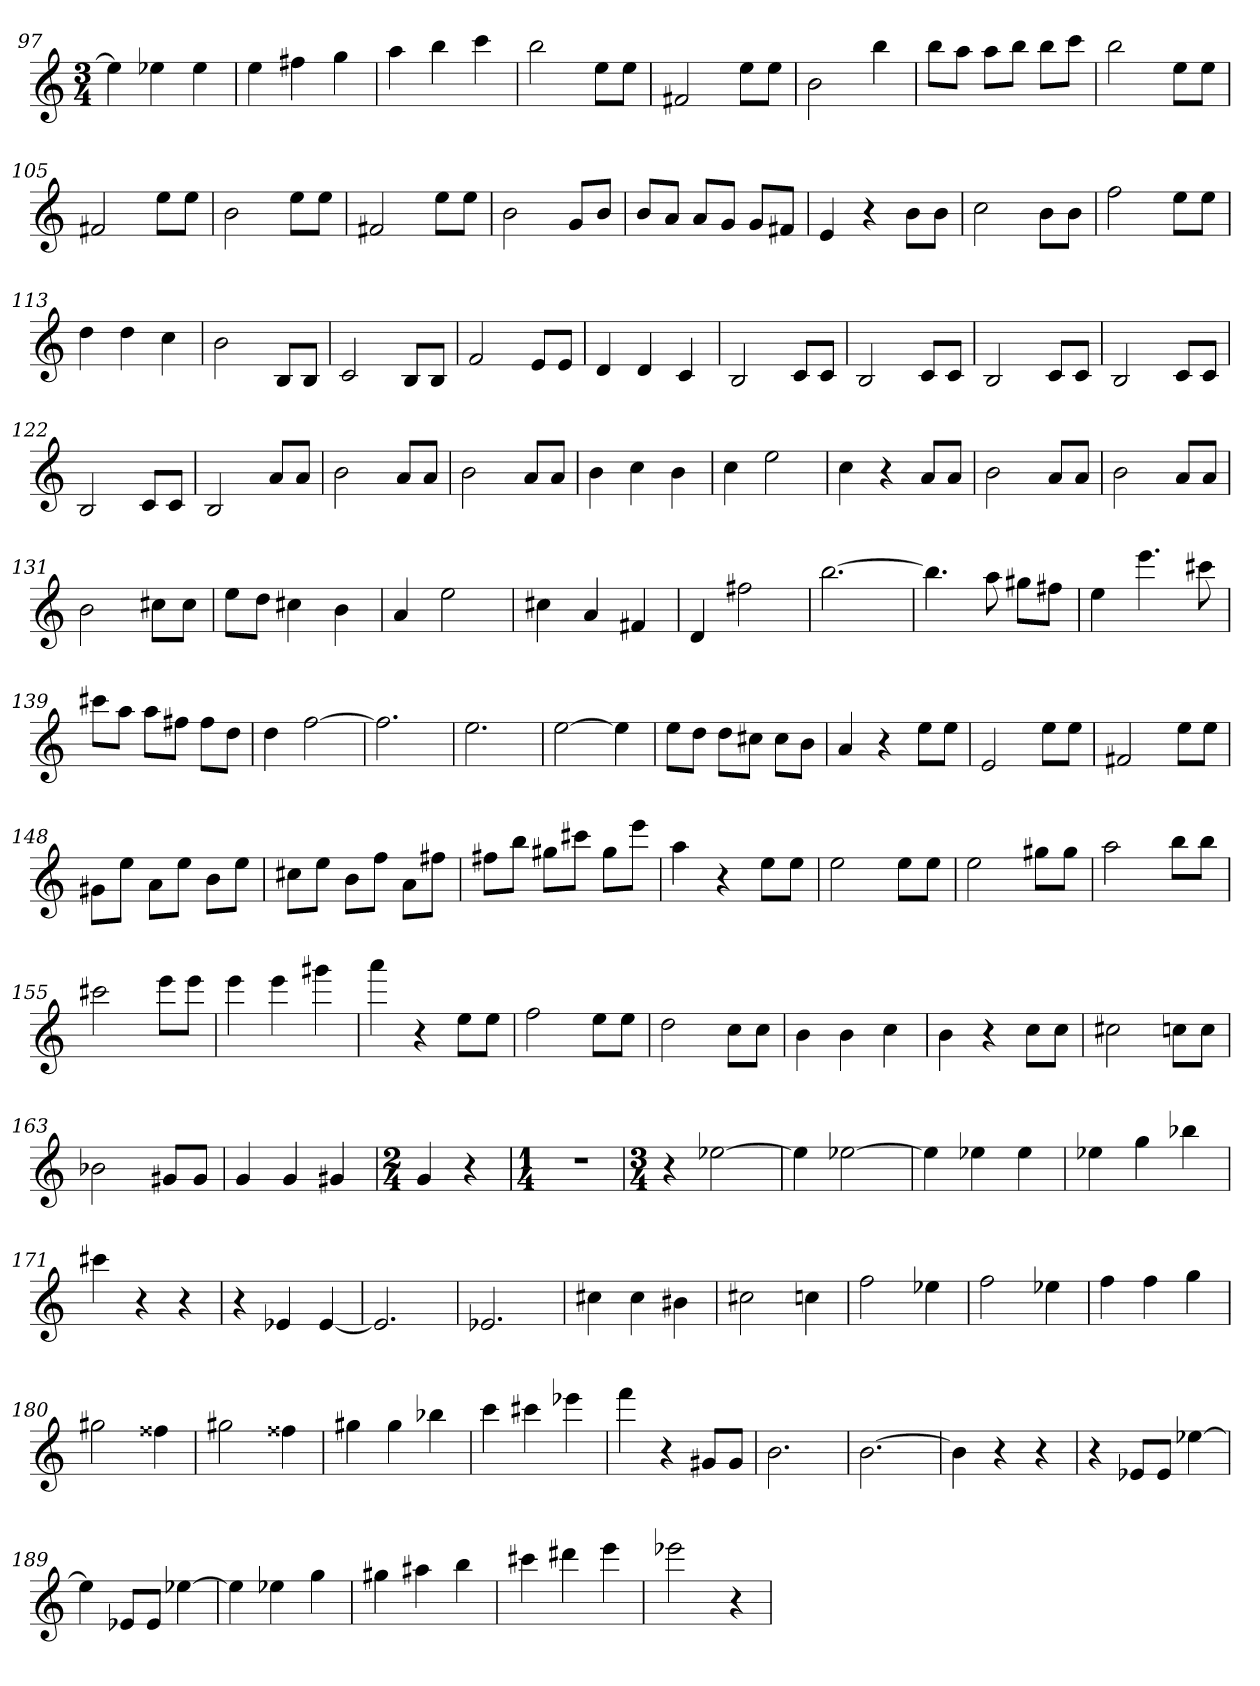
**kern
*part1
*staff1
*clefG2
*k[]
*a:
*M3/4
=97
4ee-]
4ee-X
4ee-
=98
4ee
4ff#X
4gg
=99
4aa
4bb
4ccc
=100
2bb
8ee\L
8ee\J
=101
2f#X
8ee\L
8ee\J
=102
2b
4bb
=103
8bb\L
8aa\J
8aa\L
8bb\J
8bb\L
8ccc\J
=104
2bb
8ee\L
8ee\J
=105
2f#X
8ee\L
8ee\J
=106
2b
8ee\L
8ee\J
=107
2f#X
8ee\L
8ee\J
=108
2b
8g/L
8b/J
=109
8b/L
8a/J
8a/L
8g/J
8g/L
8f#X/J
=110
4e
4r
8b\L
8b\J
=111
2cc
8b\L
8b\J
=112
2ff
8ee\L
8ee\J
=113
4dd
4dd
4cc
=114
2b
8B/L
8B/J
=115
2c
8B/L
8B/J
=116
2f
8e/L
8e/J
=117
4d
4d
4c
=118
2B
8c/L
8c/J
=119
2B
8c/L
8c/J
=120
2B
8c/L
8c/J
=121
2B
8c/L
8c/J
=122
2B
8c/L
8c/J
=123
2B
8a/L
8a/J
=124
2b
8a/L
8a/J
=125
2b
8a/L
8a/J
=126
4b
4cc
4b
=127
4cc
2ee
=128
4cc
4r
8a/L
8a/J
=129
2b
8a/L
8a/J
=130
2b
8a/L
8a/J
=131
2b
8cc#X\L
8cc#\J
=132
8ee\L
8dd\J
4cc#X
4b
=133
4a
2ee
=134
4cc#X
4a
4f#X
=135
4d
2ff#X
=136
[2.bb
=137
4.bb]
8aa
8gg#X\L
8ff#X\J
=138
4ee
4.eee
8ccc#X
=139
8ccc#X\L
8aa\J
8aa\L
8ff#X\J
8ff#\L
8dd\J
=140
4dd
[2ff
=141
2.ff]
=142
2.ee
=143
[2ee
4ee]
=144
8ee\L
8dd\J
8dd\L
8cc#X\J
8cc#\L
8b\J
=145
4a
4r
8ee\L
8ee\J
=146
2e
8ee\L
8ee\J
=147
2f#X
8ee\L
8ee\J
=148
8g#X\L
8ee\J
8a\L
8ee\J
8b\L
8ee\J
=149
8cc#X\L
8ee\J
8b\L
8ff\J
8a\L
8ff#X\J
=150
8ff#X\L
8bb\J
8gg#X\L
8ccc#X\J
8gg#\L
8eee\J
=151
4aa
4r
8ee\L
8ee\J
=152
2ee
8ee\L
8ee\J
=153
2ee
8gg#X\L
8gg#\J
=154
2aa
8bb\L
8bb\J
=155
2ccc#X
8eee\L
8eee\J
=156
4eee
4eee
4ggg#X
=157
4aaa
4r
8ee\L
8ee\J
=158
2ff
8ee\L
8ee\J
=159
2dd
8cc\L
8cc\J
=160
4b
4b
4cc
=161
4b
4r
8cc\L
8cc\J
=162
2cc#X
8ccn\L
8cc\J
=163
2b-X
8g#X/L
8g#/J
=164
4g
4g
4g#X
=165
*M2/4
4g
4r
=166
*M1/4
4r
=167
*M3/4
4r
[2ee-X
=168
4ee-]
[2ee-X
=169
4ee-]
4ee-X
4ee-
=170
4ee-X
4gg
4bb-X
=171
4ccc#X
4r
4r
=172
4r
4e-X
[4e-
=173
2.e-]
=174
2.e-X
=175
4cc#X
4cc#
4b#X
=176
2cc#X
4ccn
=177
2ff
4ee-X
=178
2ff
4ee-X
=179
4ff
4ff
4gg
=180
2gg#X
4ff##X
=181
2gg#X
4ff##X
=182
4gg#X
4gg#
4bb-X
=183
4ccc
4ccc#X
4eee-X
=184
4fff
4r
8g#X/L
8g#/J
=185
2.b
=186
[2.b
=187
4b]
4r
4r
=188
4r
8e-X/L
8e-/J
[4ee-X
=189
4ee-]
8e-X/L
8e-/J
[4ee-X
=190
4ee-]
4ee-X
4gg
=191
4gg#X
4aa#X
4bb
=192
4ccc#X
4ddd#X
4eee
=193
2eee-X
4r
=
*-
